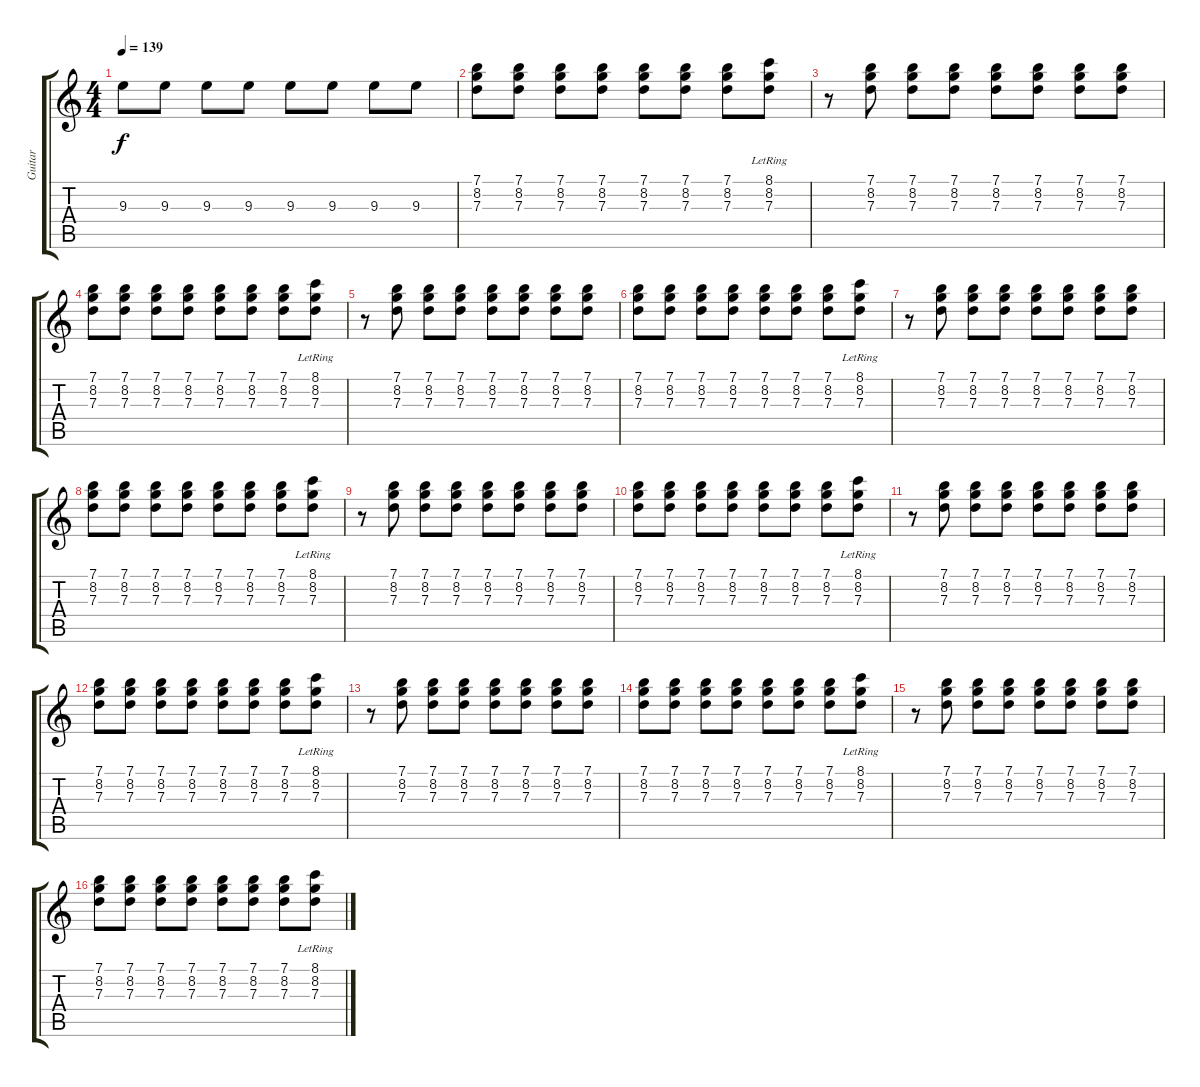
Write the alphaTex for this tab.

\track ("Guitar" "Guitar") {instrument overdrivenguitar}
\staff {score tabs}
\tuning (E4 B3 G3 D3 A2 E2) {hide}
\ts (4 4)
\tempo 139
\clef g2
\ks c
9.3.8{dy f} 9.3.8 9.3.8 9.3.8 9.3.8 9.3.8 9.3.8 9.3.8 |
(7.1 8.2 7.3).8 (7.1 8.2 7.3).8 (7.1 8.2 7.3).8 (7.1 8.2 7.3).8 (7.1 8.2 7.3).8 (7.1 8.2 7.3).8 (7.1 8.2 7.3).8 (8.1{lr} 8.2{lr} 7.3{lr}).8 |
r.8 (7.1 8.2 7.3).8 (7.1 8.2 7.3).8 (7.1 8.2 7.3).8 (7.1 8.2 7.3).8 (7.1 8.2 7.3).8 (7.1 8.2 7.3).8 (7.1 8.2 7.3).8 |
(7.1 8.2 7.3).8 (7.1 8.2 7.3).8 (7.1 8.2 7.3).8 (7.1 8.2 7.3).8 (7.1 8.2 7.3).8 (7.1 8.2 7.3).8 (7.1 8.2 7.3).8 (8.1{lr} 8.2{lr} 7.3{lr}).8 |
r.8 (7.1 8.2 7.3).8 (7.1 8.2 7.3).8 (7.1 8.2 7.3).8 (7.1 8.2 7.3).8 (7.1 8.2 7.3).8 (7.1 8.2 7.3).8 (7.1 8.2 7.3).8 |
(7.1 8.2 7.3).8 (7.1 8.2 7.3).8 (7.1 8.2 7.3).8 (7.1 8.2 7.3).8 (7.1 8.2 7.3).8 (7.1 8.2 7.3).8 (7.1 8.2 7.3).8 (8.1{lr} 8.2{lr} 7.3{lr}).8 |
r.8 (7.1 8.2 7.3).8 (7.1 8.2 7.3).8 (7.1 8.2 7.3).8 (7.1 8.2 7.3).8 (7.1 8.2 7.3).8 (7.1 8.2 7.3).8 (7.1 8.2 7.3).8 |
(7.1 8.2 7.3).8 (7.1 8.2 7.3).8 (7.1 8.2 7.3).8 (7.1 8.2 7.3).8 (7.1 8.2 7.3).8 (7.1 8.2 7.3).8 (7.1 8.2 7.3).8 (8.1{lr} 8.2{lr} 7.3{lr}).8 |
r.8 (7.1 8.2 7.3).8 (7.1 8.2 7.3).8 (7.1 8.2 7.3).8 (7.1 8.2 7.3).8 (7.1 8.2 7.3).8 (7.1 8.2 7.3).8 (7.1 8.2 7.3).8 |
(7.1 8.2 7.3).8 (7.1 8.2 7.3).8 (7.1 8.2 7.3).8 (7.1 8.2 7.3).8 (7.1 8.2 7.3).8 (7.1 8.2 7.3).8 (7.1 8.2 7.3).8 (8.1{lr} 8.2{lr} 7.3{lr}).8 |
r.8 (7.1 8.2 7.3).8 (7.1 8.2 7.3).8 (7.1 8.2 7.3).8 (7.1 8.2 7.3).8 (7.1 8.2 7.3).8 (7.1 8.2 7.3).8 (7.1 8.2 7.3).8 |
(7.1 8.2 7.3).8 (7.1 8.2 7.3).8 (7.1 8.2 7.3).8 (7.1 8.2 7.3).8 (7.1 8.2 7.3).8 (7.1 8.2 7.3).8 (7.1 8.2 7.3).8 (8.1{lr} 8.2{lr} 7.3{lr}).8 |
r.8 (7.1 8.2 7.3).8 (7.1 8.2 7.3).8 (7.1 8.2 7.3).8 (7.1 8.2 7.3).8 (7.1 8.2 7.3).8 (7.1 8.2 7.3).8 (7.1 8.2 7.3).8 |
(7.1 8.2 7.3).8 (7.1 8.2 7.3).8 (7.1 8.2 7.3).8 (7.1 8.2 7.3).8 (7.1 8.2 7.3).8 (7.1 8.2 7.3).8 (7.1 8.2 7.3).8 (8.1{lr} 8.2{lr} 7.3{lr}).8 |
r.8 (7.1 8.2 7.3).8 (7.1 8.2 7.3).8 (7.1 8.2 7.3).8 (7.1 8.2 7.3).8 (7.1 8.2 7.3).8 (7.1 8.2 7.3).8 (7.1 8.2 7.3).8 |
(7.1 8.2 7.3).8 (7.1 8.2 7.3).8 (7.1 8.2 7.3).8 (7.1 8.2 7.3).8 (7.1 8.2 7.3).8 (7.1 8.2 7.3).8 (7.1 8.2 7.3).8 (8.1{lr} 8.2{lr} 7.3{lr}).8
